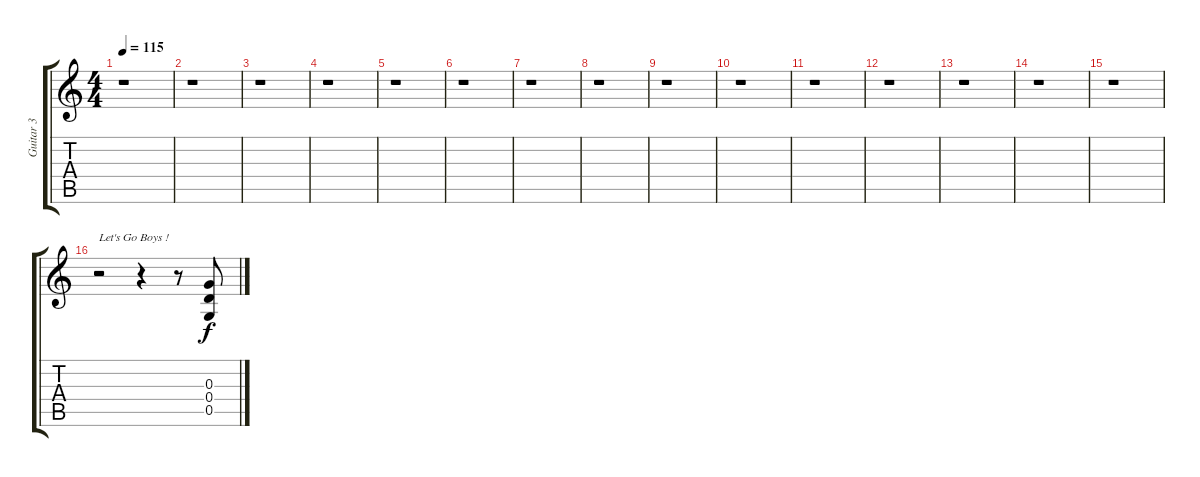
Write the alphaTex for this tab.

\track ("Guitar 3" "Guitar 3") {instrument overdrivenguitar}
\staff {score tabs}
\tuning (D4 B3 G3 D3 G2 D2) {hide}
\ts (4 4)
\tempo 115
\clef g2
\ks c
r.1{dy f instrument overdrivenguitar} |
r.1 |
r.1 |
r.1 |
r.1 |
r.1 |
r.1 |
r.1 |
r.1 |
r.1 |
r.1 |
r.1 |
r.1 |
r.1 |
r.1 |
r.2{txt "Let's Go Boys !"} r.4 r.8 (0.3 0.4 0.5).8
